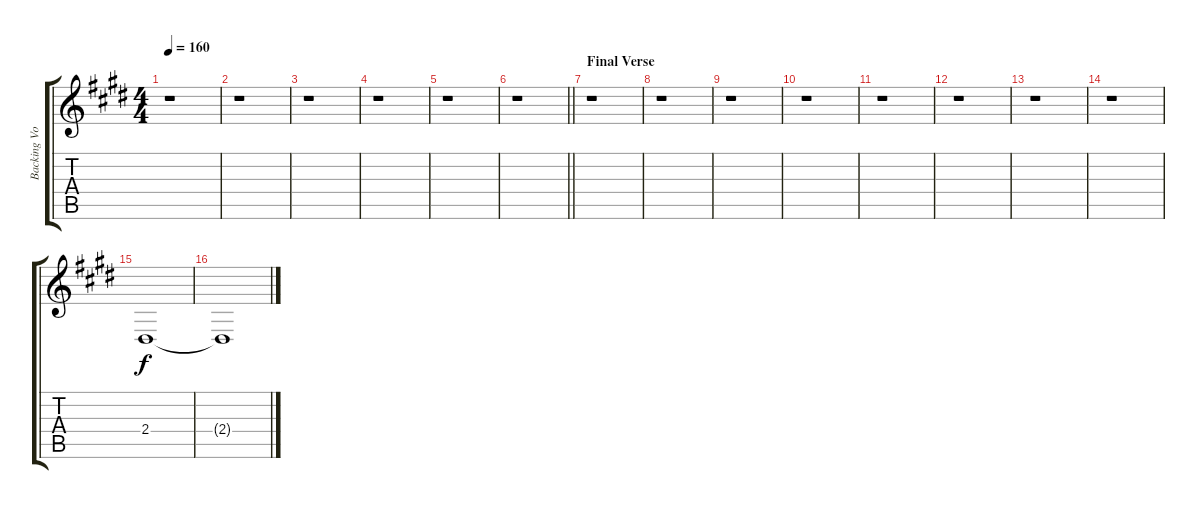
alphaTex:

\track ("Backing Vocals" "Backing Vo") {instrument lead2sawtooth}
\staff {score tabs}
\tuning (Eb4 Bb3 Gb3 Db3 Ab2 Eb2) {hide}
\ts (4 4)
\tempo 160
\clef g2
\ks e
r.1{dy f} |
r.1 |
r.1 |
r.1 |
r.1 |
\barLineRight lightlight
r.1 |
\section ("" "Final Verse")
r.1 |
r.1 |
r.1 |
r.1 |
r.1 |
r.1 |
r.1 |
r.1 |
2.4.1 |
2.4{t}.1
